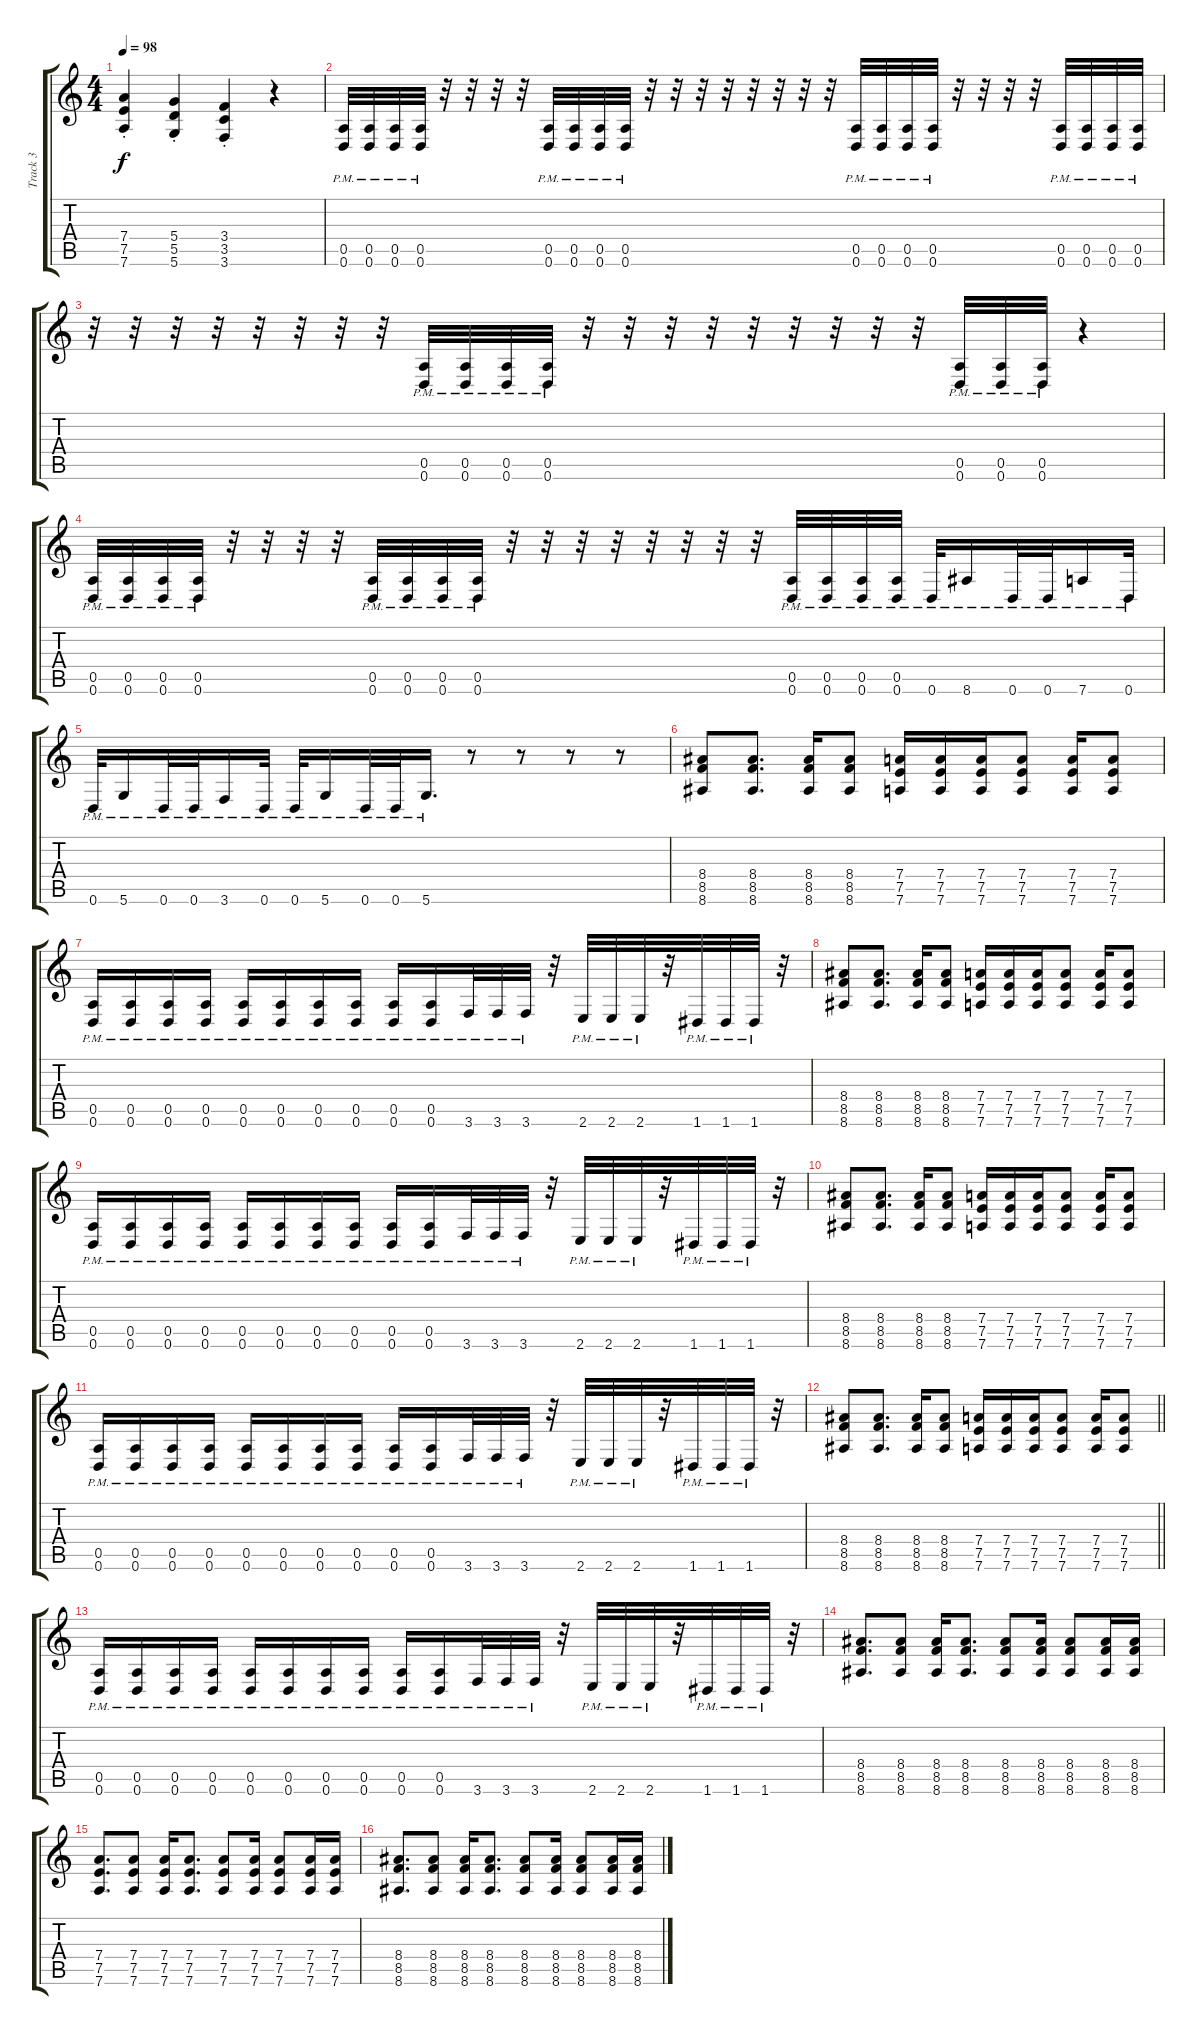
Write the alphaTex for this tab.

\track ("Track 3" "Track 3") {instrument distortionguitar}
\staff {score tabs}
\tuning (E4 B3 G3 D3 A2 D2) {hide}
\ts (4 4)
\tempo 98
\clef g2
\ks c
(7.4{st} 7.5{st} 7.6{st}).4{dy f} (5.4{st} 5.5{st} 5.6{st}).4 (3.4{st} 3.5{st} 3.6{st}).4 r.4 |
(0.5{pm} 0.6{pm}).32 (0.5{pm} 0.6{pm}).32 (0.5{pm} 0.6{pm}).32 (0.5{pm} 0.6{pm}).32 r.32 r.32 r.32 r.32 (0.5{pm} 0.6{pm}).32 (0.5{pm} 0.6{pm}).32 (0.5{pm} 0.6{pm}).32 (0.5{pm} 0.6{pm}).32 r.32 r.32 r.32 r.32 r.32 r.32 r.32 r.32 (0.5{pm} 0.6{pm}).32 (0.5{pm} 0.6{pm}).32 (0.5{pm} 0.6{pm}).32 (0.5{pm} 0.6{pm}).32 r.32 r.32 r.32 r.32 (0.5{pm} 0.6{pm}).32 (0.5 0.6{pm}).32 (0.5{pm} 0.6{pm}).32 (0.5{pm} 0.6{pm}).32 |
r.32 r.32 r.32 r.32 r.32 r.32 r.32 r.32 (0.5{pm} 0.6{pm}).32 (0.5{pm} 0.6{pm}).32 (0.5{pm} 0.6{pm}).32 (0.5{pm} 0.6{pm}).32 r.32 r.32 r.32 r.32 r.32 r.32 r.32 r.32 r.32 (0.5{pm} 0.6{pm}).32 (0.5{pm} 0.6{pm}).32 (0.5{pm} 0.6{pm}).32 r.4 |
(0.5{pm} 0.6{pm}).32 (0.5{pm} 0.6{pm}).32 (0.5{pm} 0.6{pm}).32 (0.5{pm} 0.6{pm}).32 r.32 r.32 r.32 r.32 (0.5{pm} 0.6{pm}).32 (0.5{pm} 0.6{pm}).32 (0.5{pm} 0.6{pm}).32 (0.5{pm} 0.6{pm}).32 r.32 r.32 r.32 r.32 r.32 r.32 r.32 r.32 (0.5{pm} 0.6{pm}).32 (0.5{pm} 0.6{pm}).32 (0.5{pm} 0.6{pm}).32 (0.5{pm} 0.6{pm}).32 0.6{pm}.32 8.6{pm}.16 0.6{pm}.32 0.6{pm}.32 7.6{pm}.16 0.6{pm}.32 |
0.6{pm}.32 5.6{pm}.16 0.6{pm}.32 0.6{pm}.32 3.6{pm}.16 0.6{pm}.32 0.6{pm}.32 5.6{pm}.16 0.6{pm}.32 0.6{pm}.32 5.6{pm}.16{d} r.8 r.8 r.8 r.8 |
(8.4 8.5 8.6).8 (8.4 8.5 8.6).8{d} (8.4 8.5 8.6).16 (8.4 8.5 8.6).8 (7.4 7.5 7.6).16 (7.4 7.5 7.6).16 (7.4 7.5 7.6).16 (7.4 7.5 7.6).8 (7.4 7.5 7.6).16 (7.4 7.5 7.6).8 |
(0.5{pm} 0.6{pm}).16 (0.5{pm} 0.6{pm}).16 (0.5{pm} 0.6{pm}).16 (0.5{pm} 0.6{pm}).16 (0.5{pm} 0.6{pm}).16 (0.5{pm} 0.6{pm}).16 (0.5{pm} 0.6{pm}).16 (0.5{pm} 0.6{pm}).16 (0.5{pm} 0.6{pm}).16 (0.5{pm} 0.6{pm}).16 3.6{pm}.32 3.6{pm}.32 3.6{pm}.32 r.32 2.6{pm}.32 2.6{pm}.32 2.6{pm}.32 r.32 1.6{pm}.32 1.6{pm}.32 1.6{pm}.32 r.32 |
(8.4 8.5 8.6).8 (8.4 8.5 8.6).8{d} (8.4 8.5 8.6).16 (8.4 8.5 8.6).8 (7.4 7.5 7.6).16 (7.4 7.5 7.6).16 (7.4 7.5 7.6).16 (7.4 7.5 7.6).8 (7.4 7.5 7.6).16 (7.4 7.5 7.6).8 |
(0.5{pm} 0.6{pm}).16 (0.5{pm} 0.6{pm}).16 (0.5{pm} 0.6{pm}).16 (0.5{pm} 0.6{pm}).16 (0.5{pm} 0.6{pm}).16 (0.5{pm} 0.6{pm}).16 (0.5{pm} 0.6{pm}).16 (0.5{pm} 0.6{pm}).16 (0.5{pm} 0.6{pm}).16 (0.5{pm} 0.6{pm}).16 3.6{pm}.32 3.6{pm}.32 3.6{pm}.32 r.32 2.6{pm}.32 2.6{pm}.32 2.6{pm}.32 r.32 1.6{pm}.32 1.6{pm}.32 1.6{pm}.32 r.32 |
(8.4 8.5 8.6).8 (8.4 8.5 8.6).8{d} (8.4 8.5 8.6).16 (8.4 8.5 8.6).8 (7.4 7.5 7.6).16 (7.4 7.5 7.6).16 (7.4 7.5 7.6).16 (7.4 7.5 7.6).8 (7.4 7.5 7.6).16 (7.4 7.5 7.6).8 |
(0.5{pm} 0.6{pm}).16 (0.5{pm} 0.6{pm}).16 (0.5{pm} 0.6{pm}).16 (0.5{pm} 0.6{pm}).16 (0.5{pm} 0.6{pm}).16 (0.5{pm} 0.6{pm}).16 (0.5{pm} 0.6{pm}).16 (0.5{pm} 0.6{pm}).16 (0.5{pm} 0.6{pm}).16 (0.5{pm} 0.6{pm}).16 3.6{pm}.32 3.6{pm}.32 3.6{pm}.32 r.32 2.6{pm}.32 2.6{pm}.32 2.6{pm}.32 r.32 1.6{pm}.32 1.6{pm}.32 1.6{pm}.32 r.32 |
\barLineRight lightlight
(8.4 8.5 8.6).8 (8.4 8.5 8.6).8{d} (8.4 8.5 8.6).16 (8.4 8.5 8.6).8 (7.4 7.5 7.6).16 (7.4 7.5 7.6).16 (7.4 7.5 7.6).16 (7.4 7.5 7.6).8 (7.4 7.5 7.6).16 (7.4 7.5 7.6).8 |
\section ("" "")
(0.5{pm} 0.6{pm}).16 (0.5{pm} 0.6{pm}).16 (0.5{pm} 0.6{pm}).16 (0.5{pm} 0.6{pm}).16 (0.5{pm} 0.6{pm}).16 (0.5{pm} 0.6{pm}).16 (0.5{pm} 0.6{pm}).16 (0.5{pm} 0.6{pm}).16 (0.5{pm} 0.6{pm}).16 (0.5{pm} 0.6{pm}).16 3.6{pm}.32 3.6{pm}.32 3.6{pm}.32 r.32 2.6{pm}.32 2.6{pm}.32 2.6{pm}.32 r.32 1.6{pm}.32 1.6{pm}.32 1.6{pm}.32 r.32 |
(8.4 8.5 8.6).8{d} (8.4 8.5 8.6).8 (8.4 8.5 8.6).16 (8.4 8.5 8.6).8{d} (8.4 8.5 8.6).8 (8.4 8.5 8.6).16 (8.4 8.5 8.6).8 (8.4 8.5 8.6).16 (8.4 8.5 8.6).16 |
(7.4 7.5 7.6).8{d} (7.4 7.5 7.6).8 (7.4 7.5 7.6).16 (7.4 7.5 7.6).8{d} (7.4 7.5 7.6).8 (7.4 7.5 7.6).16 (7.4 7.5 7.6).8 (7.4 7.5 7.6).16 (7.4 7.5 7.6).16 |
(8.4 8.5 8.6).8{d} (8.4 8.5 8.6).8 (8.4 8.5 8.6).16 (8.4 8.5 8.6).8{d} (8.4 8.5 8.6).8 (8.4 8.5 8.6).16 (8.4 8.5 8.6).8 (8.4 8.5 8.6).16 (8.4 8.5 8.6).16
